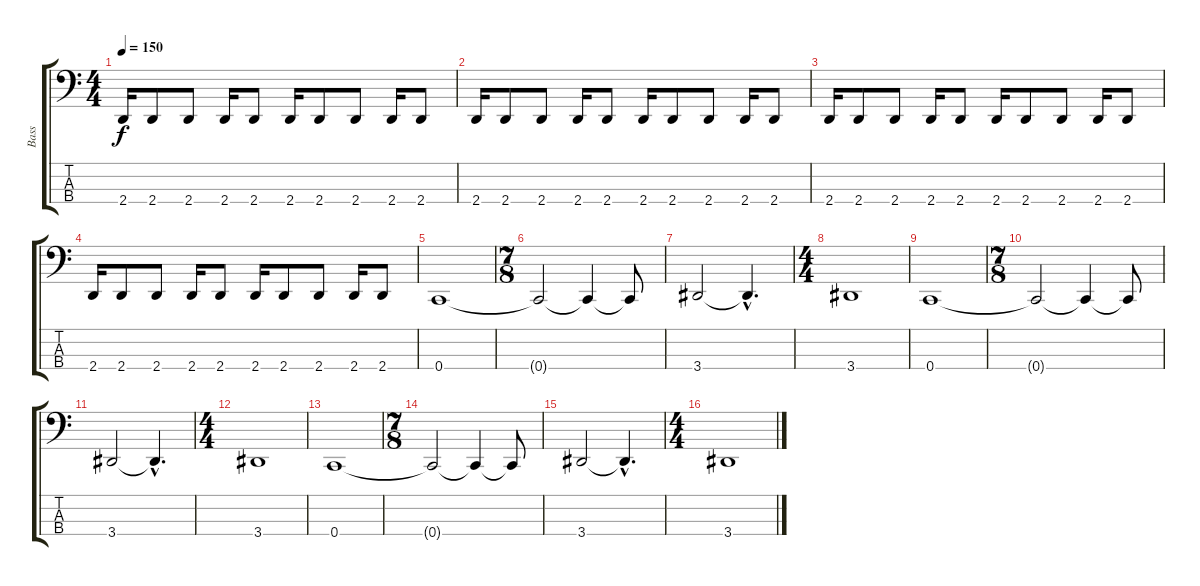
\track ("Bass" "Bass") {instrument electricbassfinger}
\staff {score tabs}
\tuning (F2 C2 G1 C1) {hide}
\ts (4 4)
\tempo 150
\clef f4
\ks c
2.4.16{dy f} 2.4.8 2.4.8 2.4.16 2.4.8 2.4.16 2.4.8 2.4.8 2.4.16 2.4.8 |
2.4.16 2.4.8 2.4.8 2.4.16 2.4.8 2.4.16 2.4.8 2.4.8 2.4.16 2.4.8 |
2.4.16 2.4.8 2.4.8 2.4.16 2.4.8 2.4.16 2.4.8 2.4.8 2.4.16 2.4.8 |
2.4.16 2.4.8 2.4.8 2.4.16 2.4.8 2.4.16 2.4.8 2.4.8 2.4.16 2.4.8 |
0.4.1 |
\ts (7 8)
0.4{t}.2 0.4{t}.4 0.4{t}.8 |
3.4.2 3.4{hac t}.4{d} |
\ts (4 4)
3.4.1 |
0.4.1 |
\ts (7 8)
0.4{t}.2 0.4{t}.4 0.4{t}.8 |
3.4.2 3.4{hac t}.4{d} |
\ts (4 4)
3.4.1 |
0.4.1 |
\ts (7 8)
0.4{t}.2 0.4{t}.4 0.4{t}.8 |
3.4.2 3.4{hac t}.4{d} |
\ts (4 4)
3.4.1
